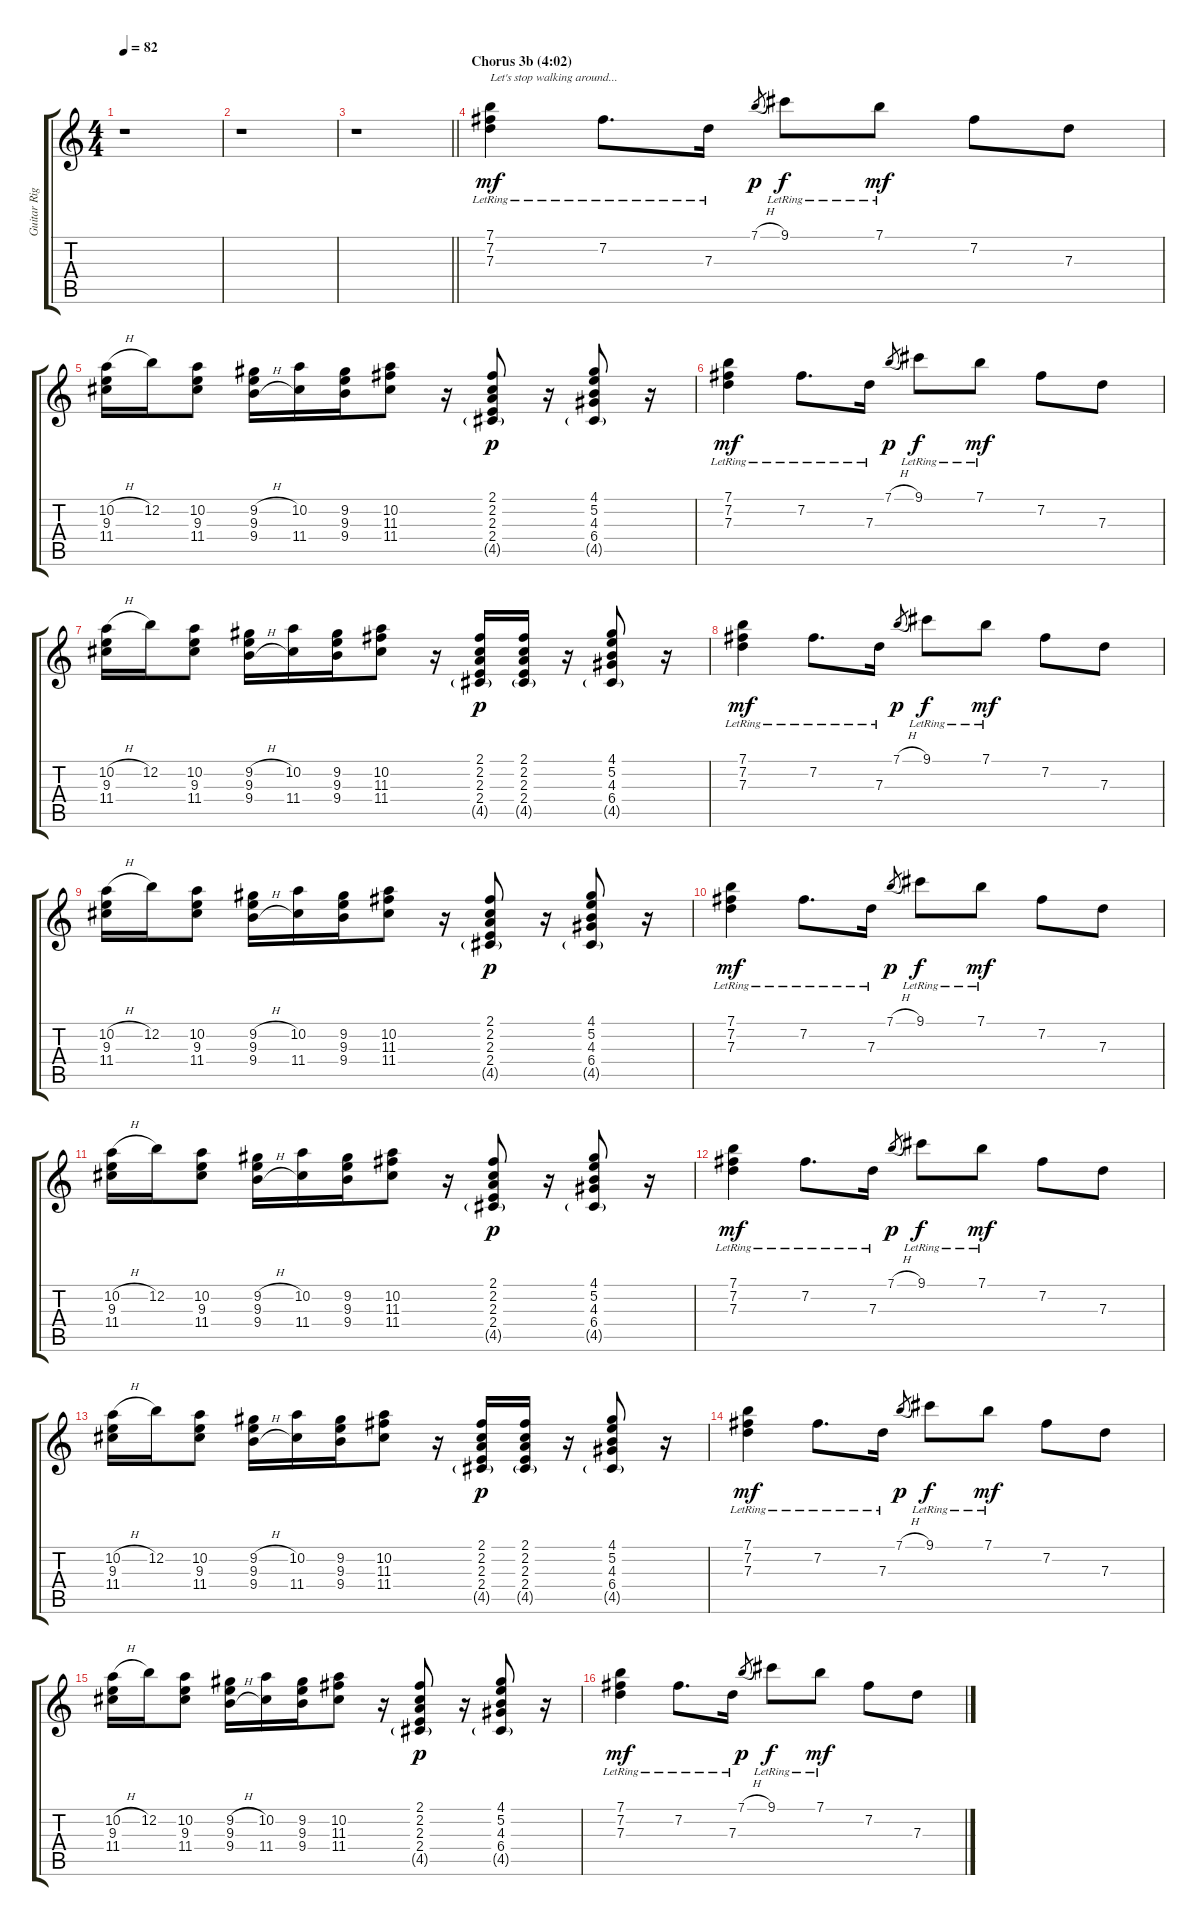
\track ("Guitar Right" "Guitar Rig") {instrument overdrivenguitar}
\staff {score tabs}
\tuning (E4 B3 G3 D3 A2 E2) {hide}
\ts (4 4)
\tempo 82
\clef g2
\ks c
r.1{dy mf} |
r.1 |
\barLineRight lightlight
r.1 |
\section ("" "Chorus 3b (4:02)")
(7.1{lr} 7.2{lr} 7.3{lr}).4{txt "Let's stop walking around..."} 7.2{lr}.8{d} 7.3{lr}.16 7.1{h}.8{gr dy p} 9.1{lr}.8{dy f} 7.1{lr}.8{dy mf} 7.2.8 7.3.8 |
(10.2{h} 9.3 11.4).16 12.2.16 (10.2 9.3 11.4).8 (9.2{h} 9.3 9.4{h}).16 (10.2 11.4).16 (9.2 9.3 9.4).16 (10.2 11.3 11.4).8 r.16 (2.1 2.2 2.3 2.4 4.5{g}).8{dy p} r.16 (4.1 5.2 4.3 6.4 4.5{g}).8 r.16 |
(7.1{lr} 7.2{lr} 7.3{lr}).4{dy mf} 7.2{lr}.8{d} 7.3{lr}.16 7.1{h}.8{gr dy p} 9.1{lr}.8{dy f} 7.1{lr}.8{dy mf} 7.2.8 7.3.8 |
(10.2{h} 9.3 11.4).16 12.2.16 (10.2 9.3 11.4).8 (9.2{h} 9.3 9.4{h}).16 (10.2 11.4).16 (9.2 9.3 9.4).16 (10.2 11.3 11.4).8 r.16 (2.1 2.2 2.3 2.4 4.5{g}).16{dy p} (2.1 2.2 2.3 2.4 4.5{g}).16 r.16 (4.1 5.2 4.3 6.4 4.5{g}).8 r.16 |
(7.1{lr} 7.2{lr} 7.3{lr}).4{dy mf} 7.2{lr}.8{d} 7.3{lr}.16 7.1{h}.8{gr dy p} 9.1{lr}.8{dy f} 7.1{lr}.8{dy mf} 7.2.8 7.3.8 |
(10.2{h} 9.3 11.4).16 12.2.16 (10.2 9.3 11.4).8 (9.2{h} 9.3 9.4{h}).16 (10.2 11.4).16 (9.2 9.3 9.4).16 (10.2 11.3 11.4).8 r.16 (2.1 2.2 2.3 2.4 4.5{g}).8{dy p} r.16 (4.1 5.2 4.3 6.4 4.5{g}).8 r.16 |
(7.1{lr} 7.2{lr} 7.3{lr}).4{dy mf} 7.2{lr}.8{d} 7.3{lr}.16 7.1{h}.8{gr dy p} 9.1{lr}.8{dy f} 7.1{lr}.8{dy mf} 7.2.8 7.3.8 |
(10.2{h} 9.3 11.4).16 12.2.16 (10.2 9.3 11.4).8 (9.2{h} 9.3 9.4{h}).16 (10.2 11.4).16 (9.2 9.3 9.4).16 (10.2 11.3 11.4).8 r.16 (2.1 2.2 2.3 2.4 4.5{g}).8{dy p} r.16 (4.1 5.2 4.3 6.4 4.5{g}).8 r.16 |
(7.1{lr} 7.2{lr} 7.3{lr}).4{dy mf} 7.2{lr}.8{d} 7.3{lr}.16 7.1{h}.8{gr dy p} 9.1{lr}.8{dy f} 7.1{lr}.8{dy mf} 7.2.8 7.3.8 |
(10.2{h} 9.3 11.4).16 12.2.16 (10.2 9.3 11.4).8 (9.2{h} 9.3 9.4{h}).16 (10.2 11.4).16 (9.2 9.3 9.4).16 (10.2 11.3 11.4).8 r.16 (2.1 2.2 2.3 2.4 4.5{g}).16{dy p} (2.1 2.2 2.3 2.4 4.5{g}).16 r.16 (4.1 5.2 4.3 6.4 4.5{g}).8 r.16 |
(7.1{lr} 7.2{lr} 7.3{lr}).4{dy mf} 7.2{lr}.8{d} 7.3{lr}.16 7.1{h}.8{gr dy p} 9.1{lr}.8{dy f} 7.1{lr}.8{dy mf} 7.2.8 7.3.8 |
(10.2{h} 9.3 11.4).16 12.2.16 (10.2 9.3 11.4).8 (9.2{h} 9.3 9.4{h}).16 (10.2 11.4).16 (9.2 9.3 9.4).16 (10.2 11.3 11.4).8 r.16 (2.1 2.2 2.3 2.4 4.5{g}).8{dy p} r.16 (4.1 5.2 4.3 6.4 4.5{g}).8 r.16 |
(7.1{lr} 7.2{lr} 7.3{lr}).4{dy mf} 7.2{lr}.8{d} 7.3{lr}.16 7.1{h}.8{gr dy p} 9.1{lr}.8{dy f} 7.1{lr}.8{dy mf} 7.2.8 7.3.8
